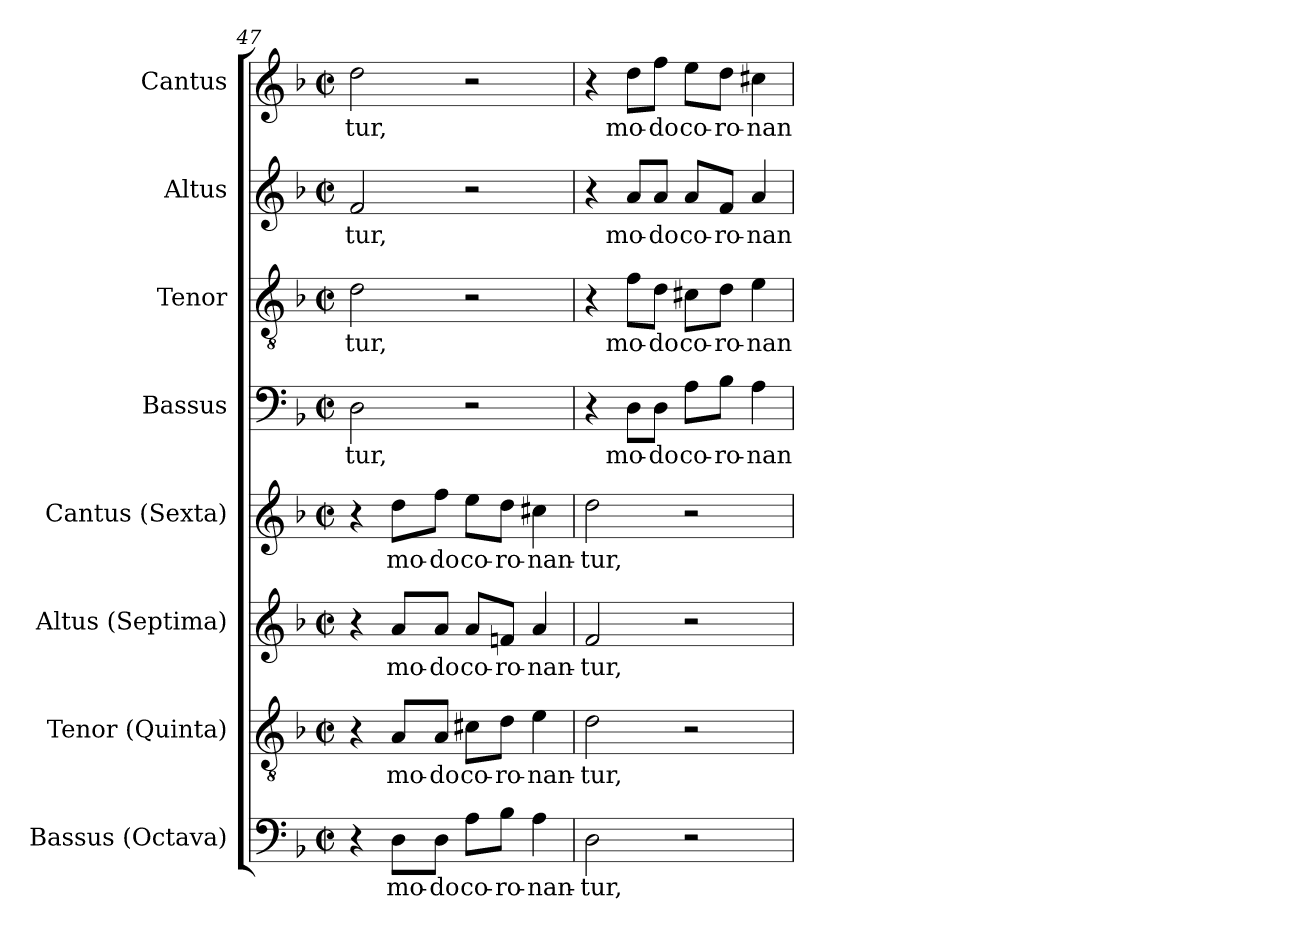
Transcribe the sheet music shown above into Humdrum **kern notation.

**kern	**text	**kern	**text	**kern	**text	**kern	**text	**kern	**text	**kern	**text	**kern	**text	**kern	**text
*part8	*part8	*part7	*part7	*part6	*part6	*part5	*part5	*part4	*part4	*part3	*part3	*part2	*part2	*part1	*part1
*staff8	*staff8	*staff7	*staff7	*staff6	*staff6	*staff5	*staff5	*staff4	*staff4	*staff3	*staff3	*staff2	*staff2	*staff1	*staff1
*I"Bassus (Octava)	*	*I"Tenor (Quinta)	*	*I"Altus (Septima)	*	*I"Cantus (Sexta)	*	*I"Bassus	*	*I"Tenor	*	*I"Altus	*	*I"Cantus	*
*I'B.	*	*I'T.	*	*I'A.	*	*I'S.	*	*I'B.	*	*I'T.	*	*I'A.	*	*	*
*clefF4	*	*clefGv2	*	*clefG2	*	*clefG2	*	*clefF4	*	*clefGv2	*	*clefG2	*	*clefG2	*
*	*	*ITrd7c12	*	*	*	*	*	*	*	*ITrd7c12	*	*	*	*	*
*k[b-]	*	*k[b-]	*	*k[b-]	*	*k[b-]	*	*k[b-]	*	*k[b-]	*	*k[b-]	*	*k[b-]	*
*F:	*	*F:	*	*F:	*	*F:	*	*F:	*	*F:	*	*F:	*	*F:	*
*M2/2	*	*M2/2	*	*M2/2	*	*M2/2	*	*M2/2	*	*M2/2	*	*M2/2	*	*M2/2	*
*met(c|)	*	*met(c|)	*	*met(c|)	*	*met(c|)	*	*met(c|)	*	*met(c|)	*	*met(c|)	*	*met(c|)	*
=47	=47	=47	=47	=47	=47	=47	=47	=47	=47	=47	=47	=47	=47	=47	=47
!	!	!	!	!	!	!	!	!	!LO:LY:b:color=#000000	!	!	!	!	!	!
!	!	!	!	!	!	!	!	!	!	!	!LO:LY:b:color=#000000	!	!	!	!
!	!	!	!	!	!	!	!	!	!	!	!	!	!LO:LY:b:color=#000000	!	!
!	!	!	!	!	!	!	!	!	!	!	!	!	!	!	!LO:LY:b:color=#000000
4r	.	4r	.	4r	.	4r	.	2Di\	-tur,	2Di\	-tur,	2fi/	-tur,	2ddi\	-tur,
!	!LO:LY:b:color=#000000	!	!	!	!	!	!	!	!	!	!	!	!	!	!
!	!	!	!LO:LY:b:color=#000000	!	!	!	!	!	!	!	!	!	!	!	!
!	!	!	!	!	!LO:LY:b:color=#000000	!	!	!	!	!	!	!	!	!	!
!	!	!	!	!	!	!	!LO:LY:b:color=#000000	!	!	!	!	!	!	!	!
8Di\L	mo-	8AAi/L	mo-	8ai/L	mo-	8ddi\L	mo-	.	.	.	.	.	.	.	.
!	!LO:LY:b:color=#000000	!	!	!	!	!	!	!	!	!	!	!	!	!	!
!	!	!	!LO:LY:b:color=#000000	!	!	!	!	!	!	!	!	!	!	!	!
!	!	!	!	!	!LO:LY:b:color=#000000	!	!	!	!	!	!	!	!	!	!
!	!	!	!	!	!	!	!LO:LY:b:color=#000000	!	!	!	!	!	!	!	!
8Di\J	-do	8AAi/J	-do	8ai/J	-do	8ffi\J	-do	.	.	.	.	.	.	.	.
!	!LO:LY:b:color=#000000	!	!	!	!	!	!	!	!	!	!	!	!	!	!
!	!	!	!LO:LY:b:color=#000000	!	!	!	!	!	!	!	!	!	!	!	!
!	!	!	!	!	!LO:LY:b:color=#000000	!	!	!	!	!	!	!	!	!	!
!	!	!	!	!	!	!	!LO:LY:b:color=#000000	!	!	!	!	!	!	!	!
8Ai\L	co-	8C#Xi\L	co-	8ai/L	co-	8eei\L	co-	2r	.	2r	.	2r	.	2r	.
!	!LO:LY:b:color=#000000	!	!	!	!	!	!	!	!	!	!	!	!	!	!
!	!	!	!LO:LY:b:color=#000000	!	!	!	!	!	!	!	!	!	!	!	!
!	!	!	!	!	!LO:LY:b:color=#000000	!	!	!	!	!	!	!	!	!	!
!	!	!	!	!	!	!	!LO:LY:b:color=#000000	!	!	!	!	!	!	!	!
8B-i\J	-ro-	8Di\J	-ro-	8fni/J	-ro-	8ddi\J	-ro-	.	.	.	.	.	.	.	.
!	!LO:LY:b:color=#000000	!	!	!	!	!	!	!	!	!	!	!	!	!	!
!	!	!	!LO:LY:b:color=#000000	!	!	!	!	!	!	!	!	!	!	!	!
!	!	!	!	!	!LO:LY:b:color=#000000	!	!	!	!	!	!	!	!	!	!
!	!	!	!	!	!	!	!LO:LY:b:color=#000000	!	!	!	!	!	!	!	!
4Ai\	-nan-	4Ei\	-nan-	4ai/	-nan-	4cc#Xi\	-nan-	.	.	.	.	.	.	.	.
=48	=48	=48	=48	=48	=48	=48	=48	=48	=48	=48	=48	=48	=48	=48	=48
!	!LO:LY:b:color=#000000	!	!	!	!	!	!	!	!	!	!	!	!	!	!
!	!	!	!LO:LY:b:color=#000000	!	!	!	!	!	!	!	!	!	!	!	!
!	!	!	!	!	!LO:LY:b:color=#000000	!	!	!	!	!	!	!	!	!	!
!	!	!	!	!	!	!	!LO:LY:b:color=#000000	!	!	!	!	!	!	!	!
2Di\	-tur,	2Di\	-tur,	2fi/	-tur,	2ddi\	-tur,	4r	.	4r	.	4r	.	4r	.
!	!	!	!	!	!	!	!	!	!LO:LY:b:color=#000000	!	!	!	!	!	!
!	!	!	!	!	!	!	!	!	!	!	!LO:LY:b:color=#000000	!	!	!	!
!	!	!	!	!	!	!	!	!	!	!	!	!	!LO:LY:b:color=#000000	!	!
!	!	!	!	!	!	!	!	!	!	!	!	!	!	!	!LO:LY:b:color=#000000
.	.	.	.	.	.	.	.	8Di\L	mo-	8Fi\L	mo-	8ai/L	mo-	8ddi\L	mo-
!	!	!	!	!	!	!	!	!	!LO:LY:b:color=#000000	!	!	!	!	!	!
!	!	!	!	!	!	!	!	!	!	!	!LO:LY:b:color=#000000	!	!	!	!
!	!	!	!	!	!	!	!	!	!	!	!	!	!LO:LY:b:color=#000000	!	!
!	!	!	!	!	!	!	!	!	!	!	!	!	!	!	!LO:LY:b:color=#000000
.	.	.	.	.	.	.	.	8Di\J	-do	8Di\J	-do	8ai/J	-do	8ffi\J	-do
!	!	!	!	!	!	!	!	!	!LO:LY:b:color=#000000	!	!	!	!	!	!
!	!	!	!	!	!	!	!	!	!	!	!LO:LY:b:color=#000000	!	!	!	!
!	!	!	!	!	!	!	!	!	!	!	!	!	!LO:LY:b:color=#000000	!	!
!	!	!	!	!	!	!	!	!	!	!	!	!	!	!	!LO:LY:b:color=#000000
2r	.	2r	.	2r	.	2r	.	8Ai\L	co-	8C#Xi\L	co-	8ai/L	co-	8eei\L	co-
!	!	!	!	!	!	!	!	!	!LO:LY:b:color=#000000	!	!	!	!	!	!
!	!	!	!	!	!	!	!	!	!	!	!LO:LY:b:color=#000000	!	!	!	!
!	!	!	!	!	!	!	!	!	!	!	!	!	!LO:LY:b:color=#000000	!	!
!	!	!	!	!	!	!	!	!	!	!	!	!	!	!	!LO:LY:b:color=#000000
.	.	.	.	.	.	.	.	8B-i\J	-ro-	8Di\J	-ro-	8fi/J	-ro-	8ddi\J	-ro-
!	!	!	!	!	!	!	!	!	!LO:LY:b:color=#000000	!	!	!	!	!	!
!	!	!	!	!	!	!	!	!	!	!	!LO:LY:b:color=#000000	!	!	!	!
!	!	!	!	!	!	!	!	!	!	!	!	!	!LO:LY:b:color=#000000	!	!
!	!	!	!	!	!	!	!	!	!	!	!	!	!	!	!LO:LY:b:color=#000000
.	.	.	.	.	.	.	.	4Ai\	-nan-	4Ei\	-nan-	4ai/	-nan-	4cc#Xi\	-nan-
=	=	=	=	=	=	=	=	=	=	=	=	=	=	=	=
*-	*-	*-	*-	*-	*-	*-	*-	*-	*-	*-	*-	*-	*-	*-	*-
